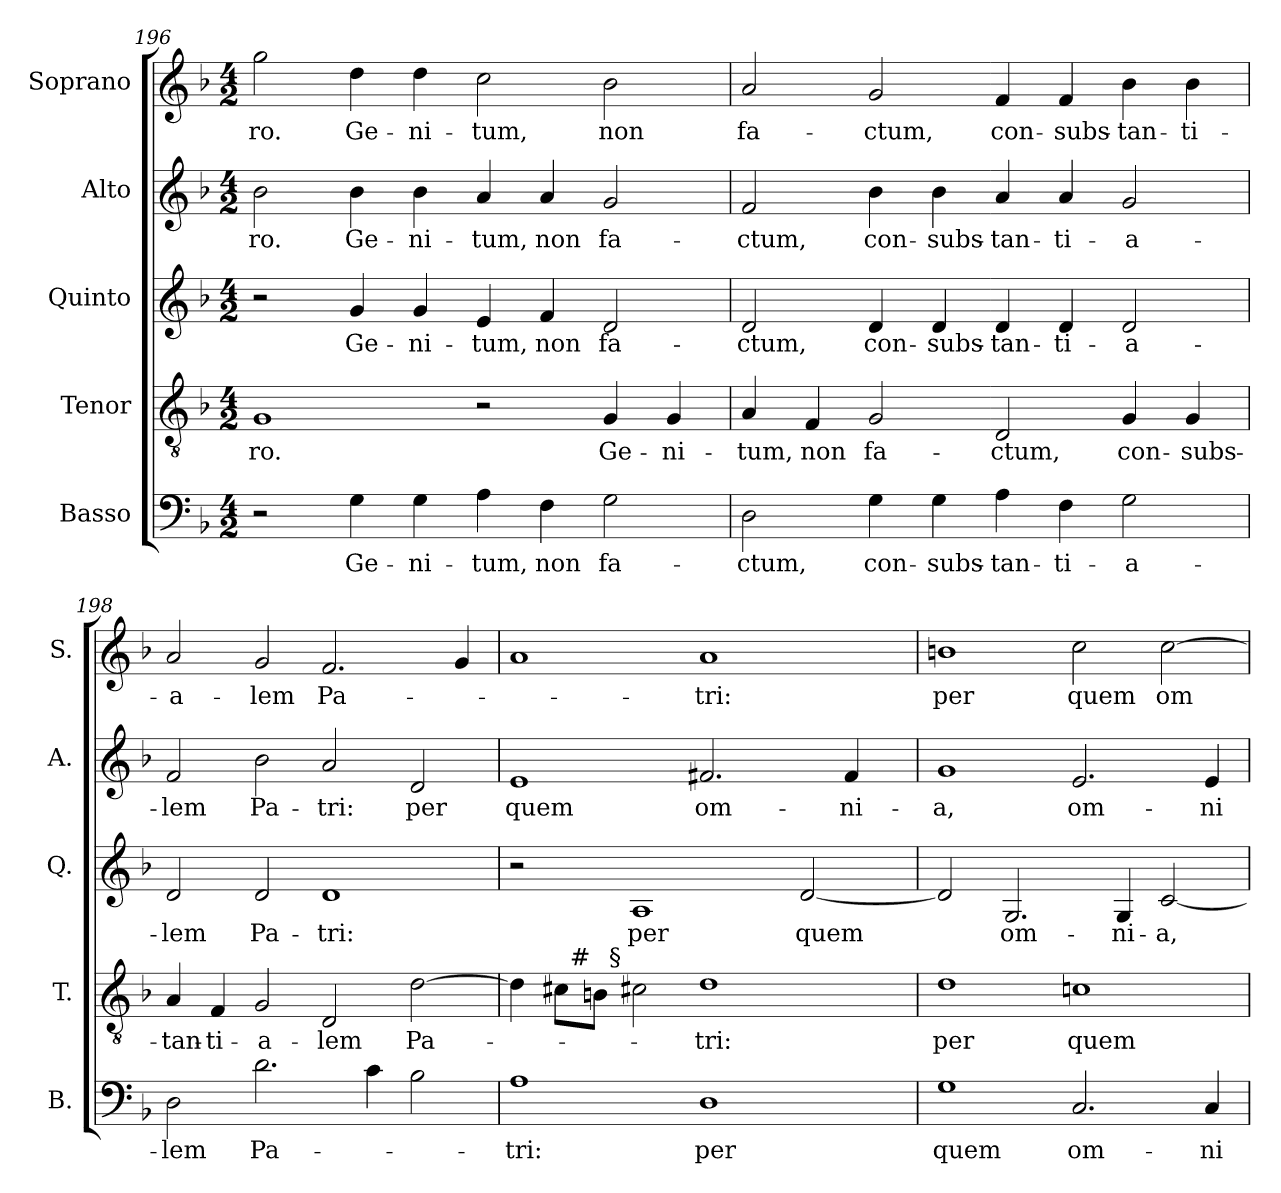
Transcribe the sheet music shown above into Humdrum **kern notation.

**kern	**text	**kern	**text	**kern	**text	**kern	**text	**kern	**text
*part5	*part5	*part4	*part4	*part3	*part3	*part2	*part2	*part1	*part1
*staff5	*staff5	*staff4	*staff4	*staff3	*staff3	*staff2	*staff2	*staff1	*staff1
*I"Basso	*	*I"Tenor	*	*I"Quinto	*	*I"Alto	*	*I"Soprano	*
*I'B.	*	*I'T.	*	*I'Q.	*	*I'A.	*	*I'S.	*
*clefF4	*	*clefGv2	*	*clefG2	*	*clefG2	*	*clefG2	*
*	*	*ITrd7c12	*	*	*	*	*	*	*
*k[b-]	*	*k[b-]	*	*k[b-]	*	*k[b-]	*	*k[b-]	*
*F:	*	*F:	*	*F:	*	*F:	*	*F:	*
*M4/2	*	*M4/2	*	*M4/2	*	*M4/2	*	*M4/2	*
=196	=196	=196	=196	=196	=196	=196	=196	=196	=196
!	!	!	!LO:LY:b:color=#000000	!	!	!	!	!	!
!	!	!	!	!	!	!	!LO:LY:b:color=#000000	!	!
!	!	!	!	!	!	!	!	!	!LO:LY:b:color=#000000
2r	.	1GGi	-ro.	2r	.	2b-i\	-ro.	2ggi\	-ro.
!	!LO:LY:b:color=#000000	!	!	!	!	!	!	!	!
!	!	!	!	!	!LO:LY:b:color=#000000	!	!	!	!
!	!	!	!	!	!	!	!LO:LY:b:color=#000000	!	!
!	!	!	!	!	!	!	!	!	!LO:LY:b:color=#000000
4Gi\	Ge-	.	.	4gi/	Ge-	4b-i\	Ge-	4ddi\	Ge-
!	!LO:LY:b:color=#000000	!	!	!	!	!	!	!	!
!	!	!	!	!	!LO:LY:b:color=#000000	!	!	!	!
!	!	!	!	!	!	!	!LO:LY:b:color=#000000	!	!
!	!	!	!	!	!	!	!	!	!LO:LY:b:color=#000000
4Gi\	-ni-	.	.	4gi/	-ni-	4b-i\	-ni-	4ddi\	-ni-
!	!LO:LY:b:color=#000000	!	!	!	!	!	!	!	!
!	!	!	!	!	!LO:LY:b:color=#000000	!	!	!	!
!	!	!	!	!	!	!	!LO:LY:b:color=#000000	!	!
!	!	!	!	!	!	!	!	!	!LO:LY:b:color=#000000
4Ai\	-tum,	2r	.	4ei/	-tum,	4ai/	-tum,	2cci\	-tum,
!	!LO:LY:b:color=#000000	!	!	!	!	!	!	!	!
!	!	!	!	!	!LO:LY:b:color=#000000	!	!	!	!
!	!	!	!	!	!	!	!LO:LY:b:color=#000000	!	!
4Fi\	non	.	.	4fi/	non	4ai/	non	.	.
!	!LO:LY:b:color=#000000	!	!	!	!	!	!	!	!
!	!	!	!LO:LY:b:color=#000000	!	!	!	!	!	!
!	!	!	!	!	!LO:LY:b:color=#000000	!	!	!	!
!	!	!	!	!	!	!	!LO:LY:b:color=#000000	!	!
!	!	!	!	!	!	!	!	!	!LO:LY:b:color=#000000
2Gi\	fa-	4GGi/	Ge-	2di/	fa-	2gi/	fa-	2b-i\	non
!	!	!	!LO:LY:b:color=#000000	!	!	!	!	!	!
.	.	4GGi/	-ni-	.	.	.	.	.	.
=197	=197	=197	=197	=197	=197	=197	=197	=197	=197
!	!LO:LY:b:color=#000000	!	!	!	!	!	!	!	!
!	!	!	!LO:LY:b:color=#000000	!	!	!	!	!	!
!	!	!	!	!	!LO:LY:b:color=#000000	!	!	!	!
!	!	!	!	!	!	!	!LO:LY:b:color=#000000	!	!
!	!	!	!	!	!	!	!	!	!LO:LY:b:color=#000000
2Di\	-ctum,	4AAi/	-tum,	2di/	-ctum,	2fi/	-ctum,	2ai/	fa-
!	!	!	!LO:LY:b:color=#000000	!	!	!	!	!	!
.	.	4FFi/	non	.	.	.	.	.	.
!	!LO:LY:b:color=#000000	!	!	!	!	!	!	!	!
!	!	!	!LO:LY:b:color=#000000	!	!	!	!	!	!
!	!	!	!	!	!LO:LY:b:color=#000000	!	!	!	!
!	!	!	!	!	!	!	!LO:LY:b:color=#000000	!	!
!	!	!	!	!	!	!	!	!	!LO:LY:b:color=#000000
4Gi\	con-	2GGi/	fa-	4di/	con-	4b-i\	con-	2gi/	-ctum,
!	!LO:LY:b:color=#000000	!	!	!	!	!	!	!	!
!	!	!	!	!	!LO:LY:b:color=#000000	!	!	!	!
!	!	!	!	!	!	!	!LO:LY:b:color=#000000	!	!
4Gi\	-subs-	.	.	4di/	-subs-	4b-i\	-subs-	.	.
!	!LO:LY:b:color=#000000	!	!	!	!	!	!	!	!
!	!	!	!LO:LY:b:color=#000000	!	!	!	!	!	!
!	!	!	!	!	!LO:LY:b:color=#000000	!	!	!	!
!	!	!	!	!	!	!	!LO:LY:b:color=#000000	!	!
!	!	!	!	!	!	!	!	!	!LO:LY:b:color=#000000
4Ai\	-tan-	2DDi/	-ctum,	4di/	-tan-	4ai/	-tan-	4fi/	con-
!	!LO:LY:b:color=#000000	!	!	!	!	!	!	!	!
!	!	!	!	!	!LO:LY:b:color=#000000	!	!	!	!
!	!	!	!	!	!	!	!LO:LY:b:color=#000000	!	!
!	!	!	!	!	!	!	!	!	!LO:LY:b:color=#000000
4Fi\	-ti-	.	.	4di/	-ti-	4ai/	-ti-	4fi/	-subs-
!	!LO:LY:b:color=#000000	!	!	!	!	!	!	!	!
!	!	!	!LO:LY:b:color=#000000	!	!	!	!	!	!
!	!	!	!	!	!LO:LY:b:color=#000000	!	!	!	!
!	!	!	!	!	!	!	!LO:LY:b:color=#000000	!	!
!	!	!	!	!	!	!	!	!	!LO:LY:b:color=#000000
2Gi\	-a-	4GGi/	con-	2di/	-a-	2gi/	-a-	4b-i\	-tan-
!	!	!	!LO:LY:b:color=#000000	!	!	!	!	!	!
!	!	!	!	!	!	!	!	!	!LO:LY:b:color=#000000
.	.	4GGi/	-subs-	.	.	.	.	4b-i\	-ti-
!!LO:LB:g=z
=198	=198	=198	=198	=198	=198	=198	=198	=198	=198
!	!LO:LY:b:color=#000000	!	!	!	!	!	!	!	!
!	!	!	!LO:LY:b:color=#000000	!	!	!	!	!	!
!	!	!	!	!	!LO:LY:b:color=#000000	!	!	!	!
!	!	!	!	!	!	!	!LO:LY:b:color=#000000	!	!
!	!	!	!	!	!	!	!	!	!LO:LY:b:color=#000000
2Di\	-lem	4AAi/	-tan-	2di/	-lem	2fi/	-lem	2ai/	-a-
!	!	!	!LO:LY:b:color=#000000	!	!	!	!	!	!
.	.	4FFi/	-ti-	.	.	.	.	.	.
!	!LO:LY:b:color=#000000	!	!	!	!	!	!	!	!
!	!	!	!LO:LY:b:color=#000000	!	!	!	!	!	!
!	!	!	!	!	!LO:LY:b:color=#000000	!	!	!	!
!	!	!	!	!	!	!	!LO:LY:b:color=#000000	!	!
!	!	!	!	!	!	!	!	!	!LO:LY:b:color=#000000
2.di\	Pa-	2GGi/	-a-	2di/	Pa-	2b-i\	Pa-	2gi/	-lem
!	!	!	!LO:LY:b:color=#000000	!	!	!	!	!	!
!	!	!	!	!	!LO:LY:b:color=#000000	!	!	!	!
!	!	!	!	!	!	!	!LO:LY:b:color=#000000	!	!
!	!	!	!	!	!	!	!	!	!LO:LY:b:color=#000000
.	.	2DDi/	-lem	1di	-tri:	2ai/	-tri:	2.fi/	Pa-
4ci\	.	.	.	.	.	.	.	.	.
!	!	!	!LO:LY:b:color=#000000	!	!	!	!	!	!
!	!	!	!	!	!	!	!LO:LY:b:color=#000000	!	!
2B-i\	.	[2Di\	Pa-	.	.	2di/	per	.	.
.	.	.	.	.	.	.	.	4gi/	.
=199	=199	=199	=199	=199	=199	=199	=199	=199	=199
!	!LO:LY:b:color=#000000	!	!	!	!	!	!	!	!
!	!	!	!	!	!	!	!LO:LY:b:color=#000000	!	!
*	*	*^	*	*	*	*	*	*	*
*	*	*	*^	*	*	*	*	*	*	*
1Ai	-tri:	4Di\]	4ryy	4ryy	.	2r	.	1ei	quem	1ai	.
.	.	8C#i\L	32ryy	8ryy	.	.	.	.	.	.	.
.	.	.	256ryy	.	.	.	.	.	.	.	.
!	!	!	!LO:TX:a:t=#	!	!	!	!	!	!	!	!
.	.	.	1ryy	.	.	.	.	.	.	.	.
.	.	8BBi\J	.	32ryy	.	.	.	.	.	.	.
.	.	.	.	256ryy	.	.	.	.	.	.	.
!	!	!	!	!LO:TX:a:t=§	!	!	!	!	!	!	!
.	.	.	.	1ryy	.	.	.	.	.	.	.
!	!	!	!	!	!	!	!LO:LY:b:color=#000000	!	!	!	!
.	.	2C#Xi\	.	.	.	1Ai	per	.	.	.	.
!	!LO:LY:b:color=#000000	!	!	!	!	!	!	!	!	!	!
!	!	!	!	!	!LO:LY:b:color=#000000	!	!	!	!	!	!
!	!	!	!	!	!	!	!	!	!LO:LY:b:color=#000000	!	!
!	!	!	!	!	!	!	!	!	!	!	!LO:LY:b:color=#000000
1Di	per	1Di	.	.	-tri:	.	.	2.f#Xi/	om-	1ai	-tri:
.	.	.	2ryy	.	.	.	.	.	.	.	.
.	.	.	.	2ryy	.	.	.	.	.	.	.
!	!	!	!	!	!	!	!LO:LY:b:color=#000000	!	!	!	!
.	.	.	.	.	.	[2di/	quem	.	.	.	.
!	!	!	!	!	!	!	!	!	!LO:LY:b:color=#000000	!	!
.	.	.	.	.	.	.	.	4f#i/	-ni-	.	.
.	.	.	8ryy	.	.	.	.	.	.	.	.
.	.	.	16ryy	16ryy	.	.	.	.	.	.	.
.	.	.	64..ryy	64..ryy	.	.	.	.	.	.	.
*	*	*v	*v	*v	*	*	*	*	*	*	*
=200	=200	=200	=200	=200	=200	=200	=200	=200	=200
*	*	*^	*	*	*	*	*	*	*
*	*	*	*^	*	*	*	*	*	*	*
!	!LO:LY:b:color=#000000	!	!	!	!	!	!	!	!	!	!
*	*	*v	*v	*v	*	*	*	*	*	*	*
*	*	*^	*	*	*	*	*	*	*
*	*	*	*^	*	*	*	*	*	*	*
!	!	!	!	!	!LO:LY:b:color=#000000	!	!	!	!	!	!
*	*	*v	*v	*v	*	*	*	*	*	*	*
*	*	*^	*	*	*	*	*	*	*
*	*	*	*^	*	*	*	*	*	*	*
!	!	!	!	!	!	!	!	!	!LO:LY:b:color=#000000	!	!
*	*	*v	*v	*v	*	*	*	*	*	*	*
*	*	*^	*	*	*	*	*	*	*
*	*	*	*^	*	*	*	*	*	*	*
!	!	!	!	!	!	!	!	!	!	!	!LO:LY:b:color=#000000
*	*	*v	*v	*v	*	*	*	*	*	*	*
1Gi	quem	1Di	per	2di/]	.	1gi	-a,	1bni	per
!	!	!	!	!	!LO:LY:b:color=#000000	!	!	!	!
.	.	.	.	2.Gi/	om-	.	.	.	.
!	!LO:LY:b:color=#000000	!	!	!	!	!	!	!	!
!	!	!	!LO:LY:b:color=#000000	!	!	!	!	!	!
!	!	!	!	!	!	!	!LO:LY:b:color=#000000	!	!
!	!	!	!	!	!	!	!	!	!LO:LY:b:color=#000000
2.Ci/	om-	1Cni	quem	.	.	2.ei/	om-	2cci\	quem
!	!	!	!	!	!LO:LY:b:color=#000000	!	!	!	!
.	.	.	.	4Gi/	-ni-	.	.	.	.
!	!	!	!	!	!LO:LY:b:color=#000000	!	!	!	!
!	!	!	!	!	!	!	!	!	!LO:LY:b:color=#000000
.	.	.	.	[2ci/	-a,	.	.	[2cci\	om-
!	!LO:LY:b:color=#000000	!	!	!	!	!	!	!	!
!	!	!	!	!	!	!	!LO:LY:b:color=#000000	!	!
4Ci/	-ni-	.	.	.	.	4ei/	-ni-	.	.
=	=	=	=	=	=	=	=	=	=
*-	*-	*-	*-	*-	*-	*-	*-	*-	*-
